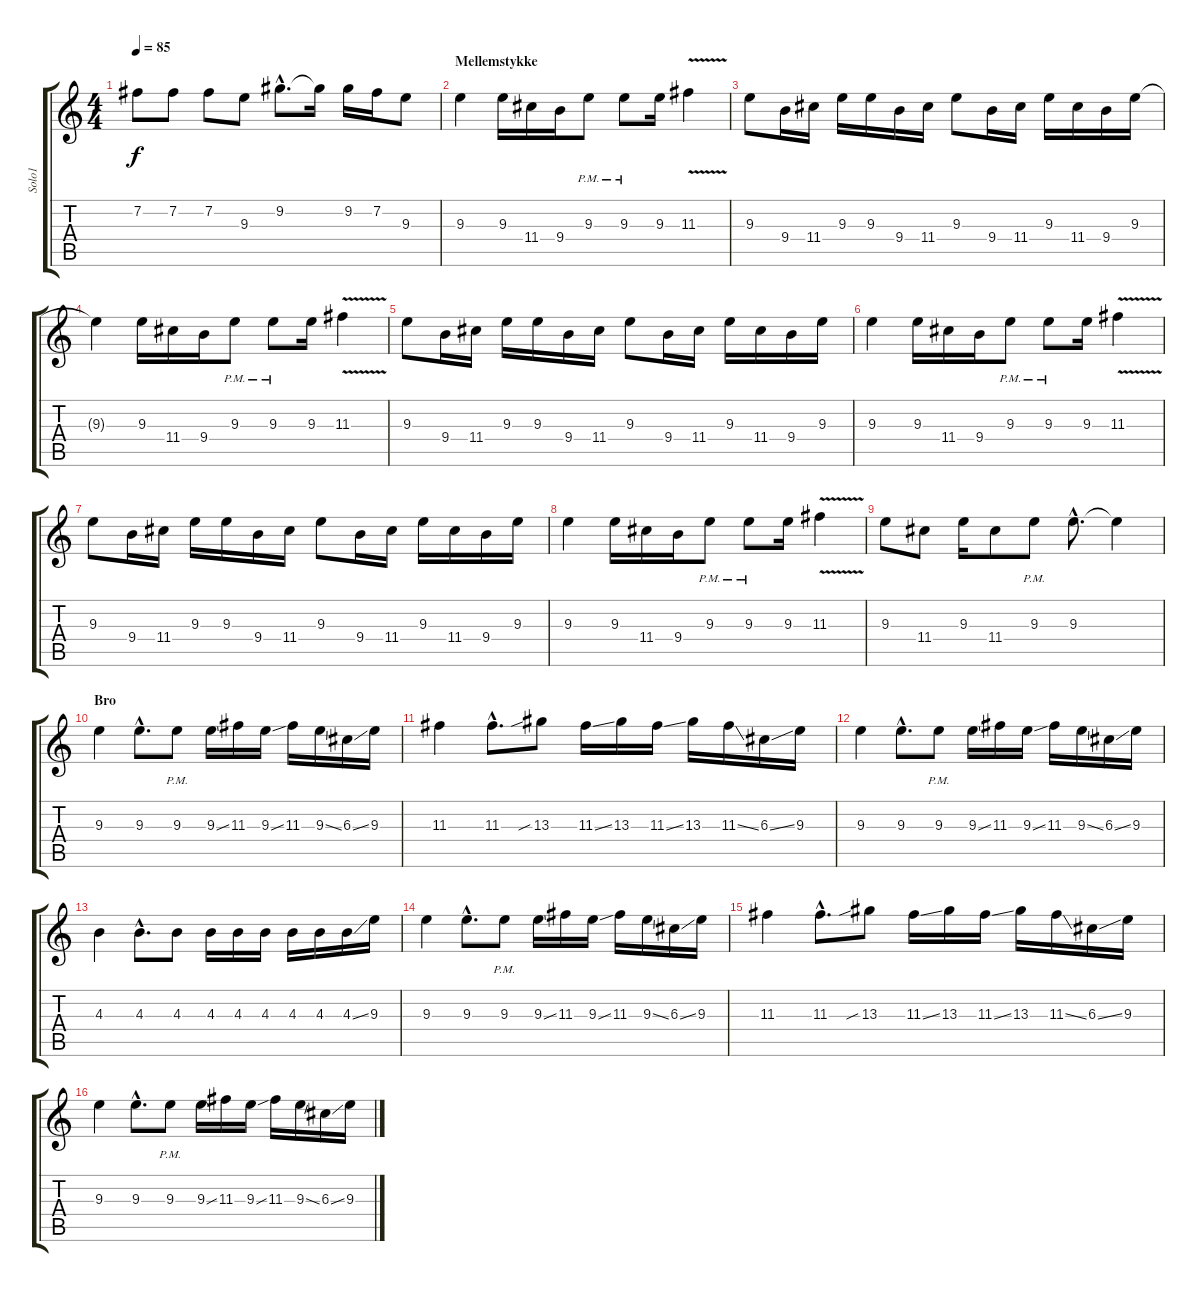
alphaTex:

\track ("Solo1" "Solo1") {instrument distortionguitar}
\staff {score tabs}
\tuning (E4 B3 G3 D3 A2 E2) {hide}
\ts (4 4)
\tempo 85
\clef g2
\ks c
7.2{t}.8{dy f} 7.2.8 7.2.8 9.3.8 9.2{hac}.8{d} 9.2{t}.16 9.2.16 7.2.16 9.3.8 |
\section ("" "Mellemstykke")
9.3.4 9.3.16 11.4.16 9.4.16 9.3{pm}.8 9.3{pm}.8 9.3.16 11.3{v}.4 |
9.3.8 9.4.16 11.4.16 9.3.16 9.3.16 9.4.16 11.4.16 9.3.8 9.4.16 11.4.16 9.3.16 11.4.16 9.4.16 9.3.16 |
9.3{t}.4 9.3.16 11.4.16 9.4.16 9.3{pm}.8 9.3{pm}.8 9.3.16 11.3{v}.4 |
9.3.8 9.4.16 11.4.16 9.3.16 9.3.16 9.4.16 11.4.16 9.3.8 9.4.16 11.4.16 9.3.16 11.4.16 9.4.16 9.3.16 |
9.3.4 9.3.16 11.4.16 9.4.16 9.3{pm}.8 9.3{pm}.8 9.3.16 11.3{v}.4 |
9.3.8 9.4.16 11.4.16 9.3.16 9.3.16 9.4.16 11.4.16 9.3.8 9.4.16 11.4.16 9.3.16 11.4.16 9.4.16 9.3.16 |
9.3.4 9.3.16 11.4.16 9.4.16 9.3{pm}.8 9.3{pm}.8 9.3.16 11.3{v}.4 |
9.3.8 11.4.8 9.3.16 11.4.8 9.3{pm}.8 9.3{hac}.8{d} 9.3{t}.4 |
\section ("" "Bro")
9.3.4 9.3{hac}.8{d} 9.3{pm}.8 9.3{ss}.16 11.3.16 9.3{ss}.16 11.3.16 9.3{ss}.16 6.3{ss}.16 9.3.16 |
11.3.4 11.3{hac}.8{d} 13.3{sib}.8 11.3{ss}.16 13.3.16 11.3{ss}.16 13.3.16 11.3{ss}.16 6.3{ss}.16 9.3.16 |
9.3.4 9.3{hac}.8{d} 9.3{pm}.8 9.3{ss}.16 11.3.16 9.3{ss}.16 11.3.16 9.3{ss}.16 6.3{ss}.16 9.3.16 |
4.3.4 4.3{hac}.8{d} 4.3.8 4.3.16 4.3.16 4.3.16 4.3.16 4.3.16 4.3{ss}.16 9.3.16 |
9.3.4 9.3{hac}.8{d} 9.3{pm}.8 9.3{ss}.16 11.3.16 9.3{ss}.16 11.3.16 9.3{ss}.16 6.3{ss}.16 9.3.16 |
11.3.4 11.3{hac}.8{d} 13.3{sib}.8 11.3{ss}.16 13.3.16 11.3{ss}.16 13.3.16 11.3{ss}.16 6.3{ss}.16 9.3.16 |
9.3.4 9.3{hac}.8{d} 9.3{pm}.8 9.3{ss}.16 11.3.16 9.3{ss}.16 11.3.16 9.3{ss}.16 6.3{ss}.16 9.3.16
